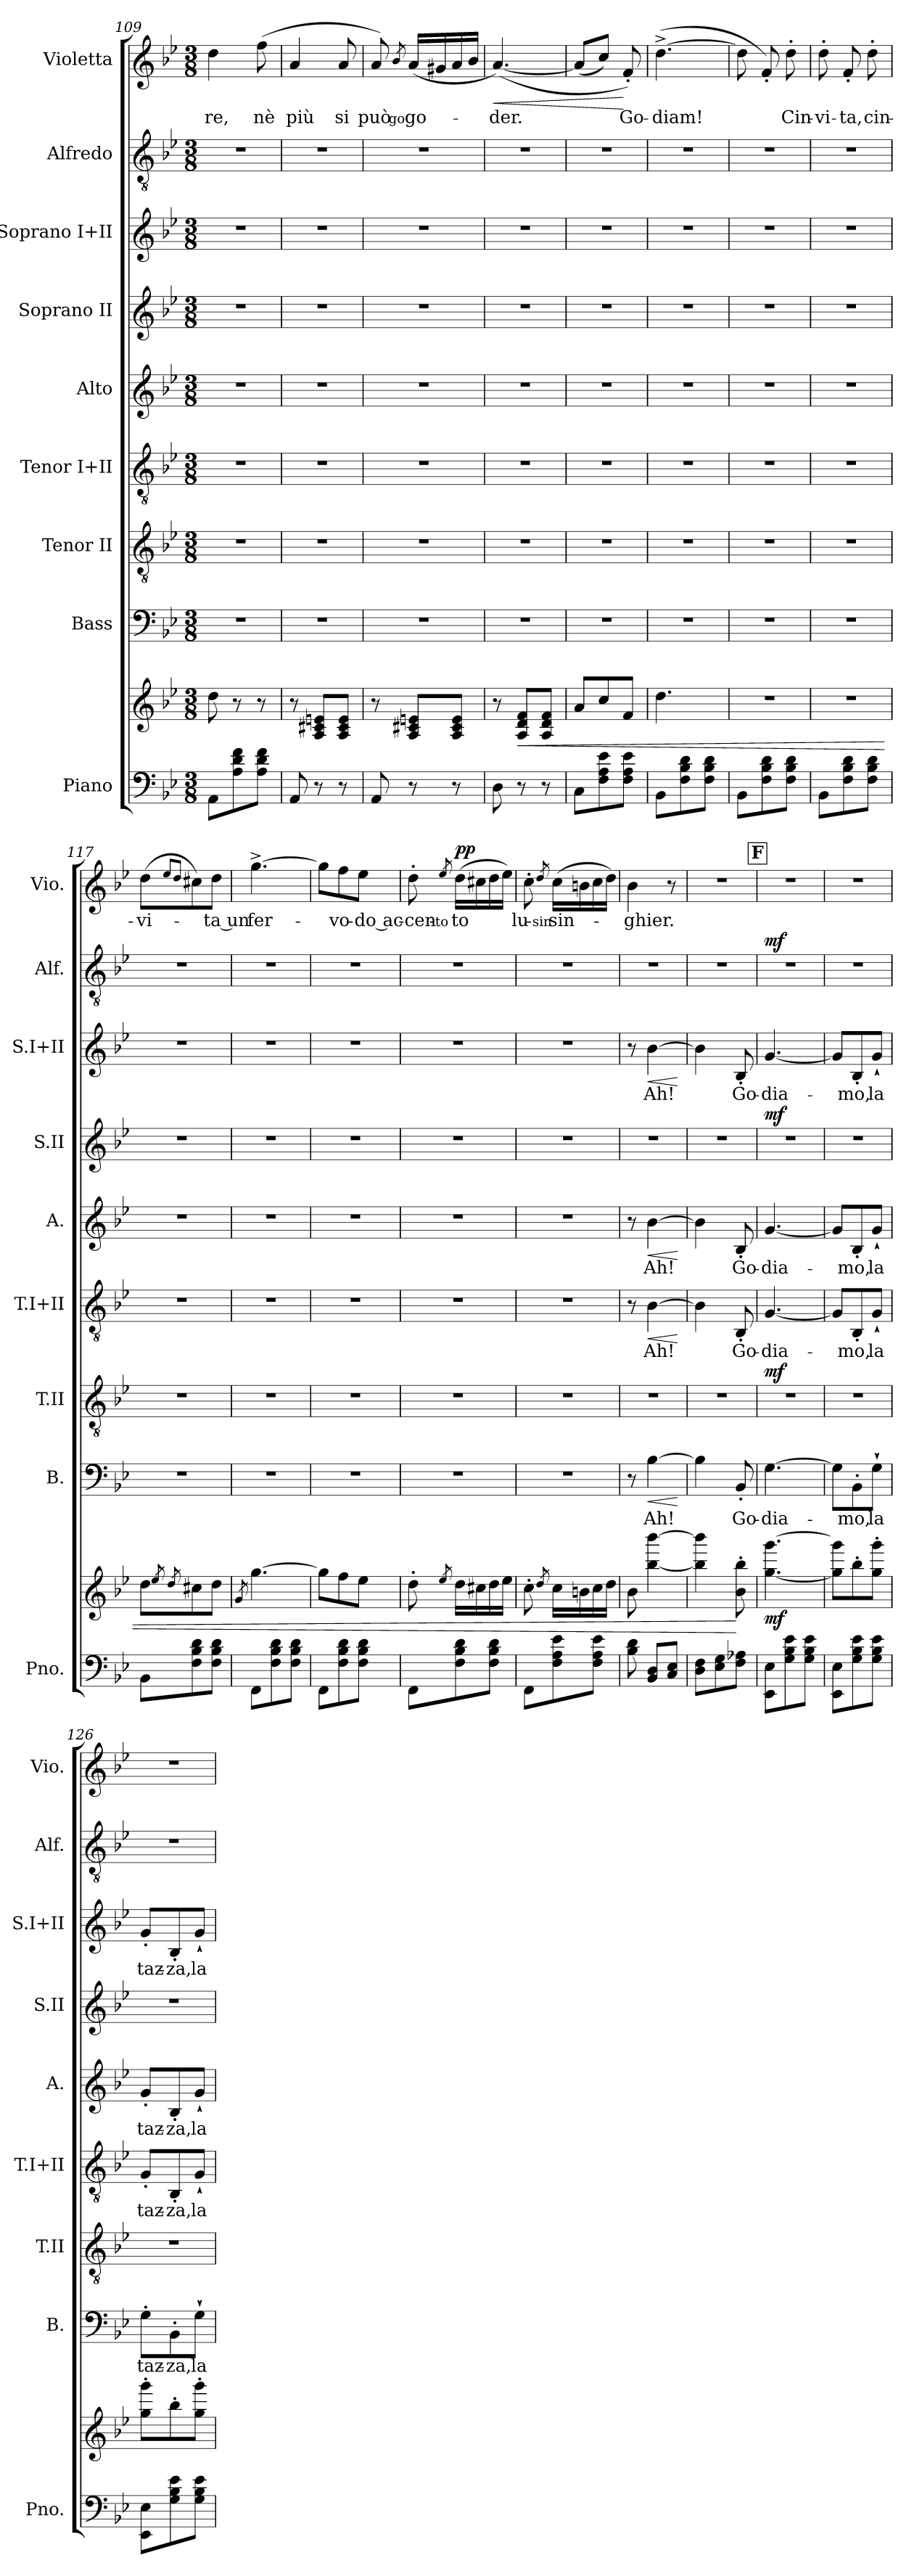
**kern	**kern	**dynam	**kern	**text	**dynam	**kern	**dynam	**kern	**text	**dynam	**kern	**text	**dynam	**kern	**dynam	**kern	**text	**dynam	**kern	**dynam	**kern	**text	**dynam
*part9	*part9	*part9	*part8	*part8	*part8	*part7	*part7	*part6	*part6	*part6	*part5	*part5	*part5	*part4	*part4	*part3	*part3	*part3	*part2	*part2	*part1	*part1	*part1
*staff10	*staff9	*staff9/10	*staff8	*staff8	*staff8	*staff7	*staff7	*staff6	*staff6	*staff6	*staff5	*staff5	*staff5	*staff4	*staff4	*staff3	*staff3	*staff3	*staff2	*staff2	*staff1	*staff1	*staff1
*I"Piano	*	*	*I"Bass	*	*	*I"Tenor II	*	*I"Tenor I+II	*	*	*I"Alto	*	*	*I"Soprano II	*	*I"Soprano I+II	*	*	*I"Alfredo	*	*I"Violetta	*	*
*I'Pno.	*	*	*I'B.	*	*	*I'T.II	*	*I'T.I+II	*	*	*I'A.	*	*	*I'S.II	*	*I'S.I+II	*	*	*I'Alf.	*	*I'Vio.	*	*
*clefF4	*clefG2	*	*clefF4	*	*	*clefGv2	*	*clefGv2	*	*	*clefG2	*	*	*clefG2	*	*clefG2	*	*	*clefGv2	*	*clefG2	*	*
*k[b-e-]	*k[b-e-]	*	*k[b-e-]	*	*	*k[b-e-]	*	*k[b-e-]	*	*	*k[b-e-]	*	*	*k[b-e-]	*	*k[b-e-]	*	*	*k[b-e-]	*	*k[b-e-]	*	*
*M3/8	*M3/8	*	*M3/8	*	*	*M3/8	*	*M3/8	*	*	*M3/8	*	*	*M3/8	*	*M3/8	*	*	*M3/8	*	*M3/8	*	*
=109	=109	=109	=109	=109	=109	=109	=109	=109	=109	=109	=109	=109	=109	=109	=109	=109	=109	=109	=109	=109	=109	=109	=109
8AA/L	8dd\	.	4.r	.	.	4.r	.	4.r	.	.	4.r	.	.	4.r	.	4.r	.	.	4.r	.	4dd\	-re,	.
8A\ 8d\ 8f\	8r	.	.	.	.	.	.	.	.	.	.	.	.	.	.	.	.	.	.	.	.	.	.
8A\ 8d\ 8f\J	8r	.	.	.	.	.	.	.	.	.	.	.	.	.	.	.	.	.	.	.	(8ff\	nè	.
=110	=110	=110	=110	=110	=110	=110	=110	=110	=110	=110	=110	=110	=110	=110	=110	=110	=110	=110	=110	=110	=110	=110	=110
8AA/	8r	.	4.r	.	.	4.r	.	4.r	.	.	4.r	.	.	4.r	.	4.r	.	.	4.r	.	4a/	più	.
8r	8A/ 8c#X/ 8en/L	.	.	.	.	.	.	.	.	.	.	.	.	.	.	.	.	.	.	.	.	.	.
8r	8A/ 8c#/ 8e/J	.	.	.	.	.	.	.	.	.	.	.	.	.	.	.	.	.	.	.	8a/	si	.
=111	=111	=111	=111	=111	=111	=111	=111	=111	=111	=111	=111	=111	=111	=111	=111	=111	=111	=111	=111	=111	=111	=111	=111
8AA/	8r	.	4.r	.	.	4.r	.	4.r	.	.	4.r	.	.	4.r	.	4.r	.	.	4.r	.	8a/)	può	.
.	.	.	.	.	.	.	.	.	.	.	.	.	.	.	.	.	.	.	.	.	8qb-/	go-	.
8r	8A/ 8c#X/ 8en/L	.	.	.	.	.	.	.	.	.	.	.	.	.	.	.	.	.	.	.	(16a/LL	go-	.
.	.	.	.	.	.	.	.	.	.	.	.	.	.	.	.	.	.	.	.	.	16g#X/	.	.
8r	8A/ 8c#/ 8e/J	.	.	.	.	.	.	.	.	.	.	.	.	.	.	.	.	.	.	.	16a/	.	.
.	.	.	.	.	.	.	.	.	.	.	.	.	.	.	.	.	.	.	.	.	16b-/JJ	.	.
=112	=112	=112	=112	=112	=112	=112	=112	=112	=112	=112	=112	=112	=112	=112	=112	=112	=112	=112	=112	=112	=112	=112	=112
!	!	!	!	!	!	!	!	!	!	!	!	!	!	!	!	!	!	!	!	!	!	!	!LO:HP:b
8D\	8r	.	4.r	.	.	4.r	.	4.r	.	.	4.r	.	.	4.r	.	4.r	.	.	4.r	.	([4.a/)	-der.	<
!	!	!LO:HP:b	!	!	!	!	!	!	!	!	!	!	!	!	!	!	!	!	!	!	!	!	!
8r	8A/ 8d/ 8f/L	<	.	.	.	.	.	.	.	.	.	.	.	.	.	.	.	.	.	.	.	.	.
8r	8A/ 8d/ 8f/J	.	.	.	.	.	.	.	.	.	.	.	.	.	.	.	.	.	.	.	.	.	.
=113	=113	=113	=113	=113	=113	=113	=113	=113	=113	=113	=113	=113	=113	=113	=113	=113	=113	=113	=113	=113	=113	=113	=113
8C/L	8a/L	.	4.r	.	.	4.r	.	4.r	.	.	4.r	.	.	4.r	.	4.r	.	.	4.r	.	(8a/L]	.	.
8F\ 8A\ 8e-\	8cc\	.	.	.	.	.	.	.	.	.	.	.	.	.	.	.	.	.	.	.	8cc/J)	.	.
8F\ 8A\ 8e-\J	8f/J	.	.	.	.	.	.	.	.	.	.	.	.	.	.	.	.	.	.	.	8f'/)	Go-	[
!!LO:LB:g=z
=114	=114	=114	=114	=114	=114	=114	=114	=114	=114	=114	=114	=114	=114	=114	=114	=114	=114	=114	=114	=114	=114	=114	=114
8BB-/L	4.dd\	.	4.r	.	.	4.r	.	4.r	.	.	4.r	.	.	4.r	.	4.r	.	.	4.r	.	([4.dd^\	-diam!	.
8F\ 8B-\ 8d\	.	.	.	.	.	.	.	.	.	.	.	.	.	.	.	.	.	.	.	.	.	.	.
8F\ 8B-\ 8d\J	.	.	.	.	.	.	.	.	.	.	.	.	.	.	.	.	.	.	.	.	.	.	.
=115	=115	=115	=115	=115	=115	=115	=115	=115	=115	=115	=115	=115	=115	=115	=115	=115	=115	=115	=115	=115	=115	=115	=115
8BB-/L	4.r	.	4.r	.	.	4.r	.	4.r	.	.	4.r	.	.	4.r	.	4.r	.	.	4.r	.	8dd\]	.	.
8F\ 8B-\ 8d\	.	.	.	.	.	.	.	.	.	.	.	.	.	.	.	.	.	.	.	.	8f'/)	.	.
8F\ 8B-\ 8d\J	.	.	.	.	.	.	.	.	.	.	.	.	.	.	.	.	.	.	.	.	8dd'\	Cin-	.
=116	=116	=116	=116	=116	=116	=116	=116	=116	=116	=116	=116	=116	=116	=116	=116	=116	=116	=116	=116	=116	=116	=116	=116
8BB-/L	4.r	.	4.r	.	.	4.r	.	4.r	.	.	4.r	.	.	4.r	.	4.r	.	.	4.r	.	8dd'\	-vi-	.
8F\ 8B-\ 8d\	.	.	.	.	.	.	.	.	.	.	.	.	.	.	.	.	.	.	.	.	8f'/	-ta,	.
8F\ 8B-\ 8d\J	.	.	.	.	.	.	.	.	.	.	.	.	.	.	.	.	.	.	.	.	8dd'\	cin-	.
=117	=117	=117	=117	=117	=117	=117	=117	=117	=117	=117	=117	=117	=117	=117	=117	=117	=117	=117	=117	=117	=117	=117	=117
8BB-/L	8dd\L	.	4.r	.	.	4.r	.	4.r	.	.	4.r	.	.	4.r	.	4.r	.	.	4.r	.	(8dd\L	-vi-	.
.	8qee-/	.	.	.	.	.	.	.	.	.	.	.	.	.	.	.	.	.	.	.	8qee-/L	.	.
.	8qdd/	.	.	.	.	.	.	.	.	.	.	.	.	.	.	.	.	.	.	.	8qdd/J	.	.
8F\ 8B-\ 8d\	8cc#X\	.	.	.	.	.	.	.	.	.	.	.	.	.	.	.	.	.	.	.	8cc#X\)	.	.
8F\ 8B-\ 8d\J	8dd\J	.	.	.	.	.	.	.	.	.	.	.	.	.	.	.	.	.	.	.	8dd\J	ta un	.
=118	=118	=118	=118	=118	=118	=118	=118	=118	=118	=118	=118	=118	=118	=118	=118	=118	=118	=118	=118	=118	=118	=118	=118
.	8qg/	.	.	.	.	.	.	.	.	.	.	.	.	.	.	.	.	.	.	.	.	.	.
8FF/L	[4.gg\	.	4.r	.	.	4.r	.	4.r	.	.	4.r	.	.	4.r	.	4.r	.	.	4.r	.	[4.gg^\	fer-	.
8F\ 8B-\ 8d\	.	.	.	.	.	.	.	.	.	.	.	.	.	.	.	.	.	.	.	.	.	.	.
8F\ 8B-\ 8d\J	.	.	.	.	.	.	.	.	.	.	.	.	.	.	.	.	.	.	.	.	.	.	.
=119	=119	=119	=119	=119	=119	=119	=119	=119	=119	=119	=119	=119	=119	=119	=119	=119	=119	=119	=119	=119	=119	=119	=119
8FF/L	8gg\L]	.	4.r	.	.	4.r	.	4.r	.	.	4.r	.	.	4.r	.	4.r	.	.	4.r	.	8gg\L]	.	.
8F\ 8B-\ 8d\	8ff\	.	.	.	.	.	.	.	.	.	.	.	.	.	.	.	.	.	.	.	8ff\	-vo-	.
8F\ 8B-\ 8d\J	8ee-\J	.	.	.	.	.	.	.	.	.	.	.	.	.	.	.	.	.	.	.	8ee-\J	do ac-	.
=120	=120	=120	=120	=120	=120	=120	=120	=120	=120	=120	=120	=120	=120	=120	=120	=120	=120	=120	=120	=120	=120	=120	=120
8FF/L	8dd'\	.	4.r	.	.	4.r	.	4.r	.	.	4.r	.	.	4.r	.	4.r	.	.	4.r	.	8dd'\	-cen-	.
.	8qee-/	.	.	.	.	.	.	.	.	.	.	.	.	.	.	.	.	.	.	.	8qee-/	-to	.
!	!	!	!	!	!	!	!	!	!	!	!	!	!	!	!	!	!	!	!	!	!	!	!LO:DY:a
8F\ 8B-\ 8d\	16dd\LL	.	.	.	.	.	.	.	.	.	.	.	.	.	.	.	.	.	.	.	(16dd\LL	-to	pp
.	16cc#X\	.	.	.	.	.	.	.	.	.	.	.	.	.	.	.	.	.	.	.	16cc#X\	.	.
8F\ 8B-\ 8d\J	16dd\	.	.	.	.	.	.	.	.	.	.	.	.	.	.	.	.	.	.	.	16dd\	.	.
.	16ee-\JJ	.	.	.	.	.	.	.	.	.	.	.	.	.	.	.	.	.	.	.	16ee-\JJ)	.	.
=121	=121	=121	=121	=121	=121	=121	=121	=121	=121	=121	=121	=121	=121	=121	=121	=121	=121	=121	=121	=121	=121	=121	=121
8FF/L	8cc'\	.	4.r	.	.	4.r	.	4.r	.	.	4.r	.	.	4.r	.	4.r	.	.	4.r	.	8cc'\	lu-	.
.	8qdd/	.	.	.	.	.	.	.	.	.	.	.	.	.	.	.	.	.	.	.	8qdd/	-sin-	.
8F\ 8A\ 8e-\	16cc\LL	.	.	.	.	.	.	.	.	.	.	.	.	.	.	.	.	.	.	.	(16cc\LL	-sin-	.
.	16bn\	.	.	.	.	.	.	.	.	.	.	.	.	.	.	.	.	.	.	.	16bn\	.	.
8F\ 8A\ 8e-\J	16cc\	.	.	.	.	.	.	.	.	.	.	.	.	.	.	.	.	.	.	.	16cc\	.	.
.	16dd\JJ	.	.	.	.	.	.	.	.	.	.	.	.	.	.	.	.	.	.	.	16dd\JJ)	.	.
!!LO:PB:g=z
=122	=122	=122	=122	=122	=122	=122	=122	=122	=122	=122	=122	=122	=122	=122	=122	=122	=122	=122	=122	=122	=122	=122	=122
8B-\ 8d\	8b-\	.	8r	.	.	4.r	.	8r	.	.	8r	.	.	4.r	.	8r	.	.	4.r	.	4b-\	-ghier.	.
!	!	!	!	!	!LO:HP:b	!	!	!	!	!LO:HP:b	!	!	!LO:HP:b	!	!	!	!	!LO:HP:b	!	!	!	!	!
8BB-/ 8D/L	[4bb-\ [4bbb-\	.	[4B-\	Ah!	<	.	.	[4B-\	Ah!	<	[4b-\	Ah!	<	.	.	[4b-\	Ah!	<	.	.	.	.	.
8C\ 8E-\J	.	.	.	.	.	.	.	.	.	.	.	.	.	.	.	.	.	.	.	.	8r	.	.
.	.	.	.	.	[	.	.	.	.	[	.	.	[	.	.	.	.	[	.	.	.	.	.
=123	=123	=123	=123	=123	=123	=123	=123	=123	=123	=123	=123	=123	=123	=123	=123	=123	=123	=123	=123	=123	=123	=123	=123
8D\ 8F\L	4bb-\] 4bbb-\]	.	4B-\]	.	.	4.r	.	4B-\]	.	.	4b-\]	.	.	4.r	.	4b-\]	.	.	4.r	.	4.r	.	.
8E-\ 8G\	.	.	.	.	.	.	.	.	.	.	.	.	.	.	.	.	.	.	.	.	.	.	.
8F\ 8A-X\J	8b-\' 8bb-\'	[	8BB-'/	Go-	.	.	.	8BB-'/	Go-	.	8B-'/	Go-	.	.	.	8B-'/	Go-	.	.	.	.	.	.
!!LO:REH:place=s1:a:B:fs=14:t=F
=124	=124	=124	=124	=124	=124	=124	=124	=124	=124	=124	=124	=124	=124	=124	=124	=124	=124	=124	=124	=124	=124	=124	=124
!	!	!LO:DY:b	!	!	!	!	!LO:DY:a	!	!	!	!	!	!	!	!LO:DY:a	!	!	!	!	!LO:DY:a	!	!	!
8EE-/ 8E-/L	[4.gg\ [4.ggg\	mf	[4.G\	-dia-	.	4.r	mf	[4.G/	-dia-	.	[4.g/	-dia-	.	4.r	mf	[4.g/	-dia-	.	4.r	mf	4.r	.	.
8G\ 8B-\ 8e-\	.	.	.	.	.	.	.	.	.	.	.	.	.	.	.	.	.	.	.	.	.	.	.
8G\ 8B-\ 8e-\J	.	.	.	.	.	.	.	.	.	.	.	.	.	.	.	.	.	.	.	.	.	.	.
=125	=125	=125	=125	=125	=125	=125	=125	=125	=125	=125	=125	=125	=125	=125	=125	=125	=125	=125	=125	=125	=125	=125	=125
8EE-/ 8E-/L	8gg\] 8ggg\]L	.	8G\L]	.	.	4.r	.	8G/L]	.	.	8g/L]	.	.	4.r	.	8g/L]	.	.	4.r	.	4.r	.	.
8G\ 8B-\ 8e-\	8bb-'\	.	8BB-'\	-mo,	.	.	.	8BB-'/	-mo,	.	8B-'/	-mo,	.	.	.	8B-'/	-mo,	.	.	.	.	.	.
8G\ 8B-\ 8e-\J	8gg\' 8ggg\'J	.	8G''\J	la	.	.	.	8G''/J	la	.	8g''/J	la	.	.	.	8g''/J	la	.	.	.	.	.	.
=126	=126	=126	=126	=126	=126	=126	=126	=126	=126	=126	=126	=126	=126	=126	=126	=126	=126	=126	=126	=126	=126	=126	=126
8EE-/ 8E-/L	8gg\' 8ggg\'L	.	8G'\L	taz-	.	4.r	.	8G'/L	taz-	.	8g'/L	taz-	.	4.r	.	8g'/L	taz-	.	4.r	.	4.r	.	.
8G\ 8B-\ 8e-\	8bb-'\	.	8BB-'\	-za,	.	.	.	8BB-'/	-za,	.	8B-'/	-za,	.	.	.	8B-'/	-za,	.	.	.	.	.	.
8G\ 8B-\ 8e-\J	8gg\' 8ggg\'J	.	8G''\J	la	.	.	.	8G''/J	la	.	8g''/J	la	.	.	.	8g''/J	la	.	.	.	.	.	.
=	=	=	=	=	=	=	=	=	=	=	=	=	=	=	=	=	=	=	=	=	=	=	=
*-	*-	*-	*-	*-	*-	*-	*-	*-	*-	*-	*-	*-	*-	*-	*-	*-	*-	*-	*-	*-	*-	*-	*-
